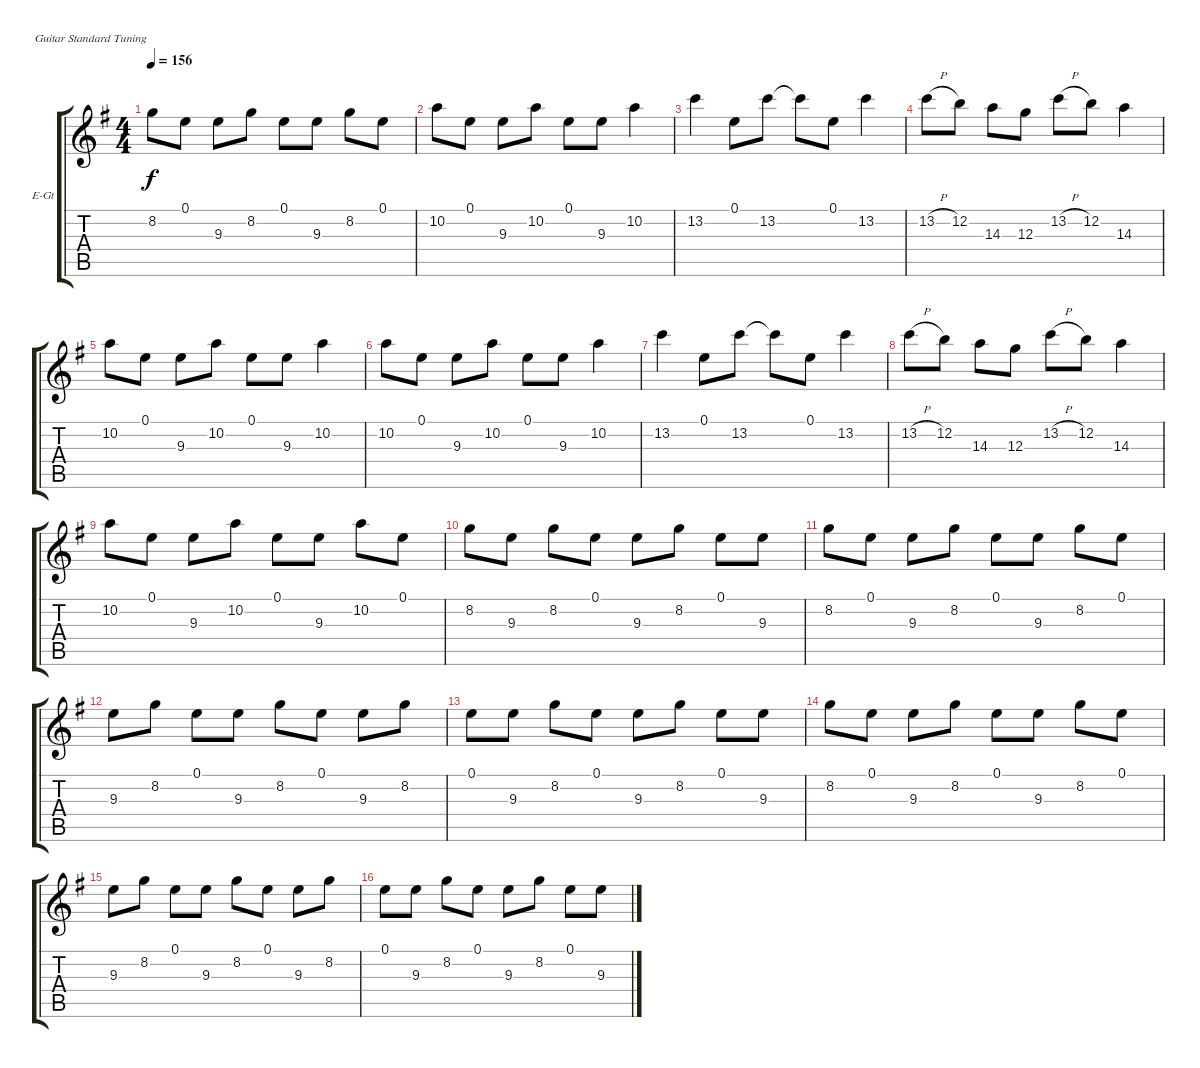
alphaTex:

\bracketExtendMode groupsimilarinstruments
\firstSystemTrackNameOrientation horizontal
\otherSystemsTrackNameOrientation horizontal
\track ("Guitar" "E-Gt") {instrument distortionguitar}
\staff {score tabs}
\tuning (E4 B3 G3 D3 A2 E2)
\ts (4 4)
\tempo 156
\clef g2
\scale
1.05549
\ks g
8.2.8{dy f} 0.1.8 9.3.8 8.2.8 0.1.8 9.3.8 8.2.8 0.1.8 |
\scale
0.944515 10.2.8 0.1.8 9.3.8 10.2.8 0.1.8 9.3.8 10.2.4 |
\scale
1.05549 13.2.4 0.1.8 13.2.8 13.2{t}.8 0.1.8 13.2.4 |
\scale
0.944515 13.2{h}.8 12.2.8 14.3.8 12.3.8 13.2{h}.8 12.2.8 14.3.4 |
\scale
1.05549 10.2.8 0.1.8 9.3.8 10.2.8 0.1.8 9.3.8 10.2.4 |
\scale
0.944515 10.2.8 0.1.8 9.3.8 10.2.8 0.1.8 9.3.8 10.2.4 |
\scale
1.05549 13.2.4 0.1.8 13.2.8 13.2{t}.8 0.1.8 13.2.4 |
\scale
0.944515 13.2{h}.8 12.2.8 14.3.8 12.3.8 13.2{h}.8 12.2.8 14.3.4 |
\scale
1.05549 10.2.8 0.1.8 9.3.8 10.2.8 0.1.8 9.3.8 10.2.8 0.1.8 |
\scale
0.944515 8.2.8 9.3.8 8.2.8 0.1.8 9.3.8 8.2.8 0.1.8 9.3.8 |
\scale
1.05549 8.2.8 0.1.8 9.3.8 8.2.8 0.1.8 9.3.8 8.2.8 0.1.8 |
\scale
0.944515 9.3.8 8.2.8 0.1.8 9.3.8 8.2.8 0.1.8 9.3.8 8.2.8 |
\scale
1.05549 0.1.8 9.3.8 8.2.8 0.1.8 9.3.8 8.2.8 0.1.8 9.3.8 |
\scale
0.944515 8.2.8 0.1.8 9.3.8 8.2.8 0.1.8 9.3.8 8.2.8 0.1.8 |
\scale
1.05549 9.3.8 8.2.8 0.1.8 9.3.8 8.2.8 0.1.8 9.3.8 8.2.8 |
\scale
0.944515 0.1.8 9.3.8 8.2.8 0.1.8 9.3.8 8.2.8 0.1.8 9.3.8
